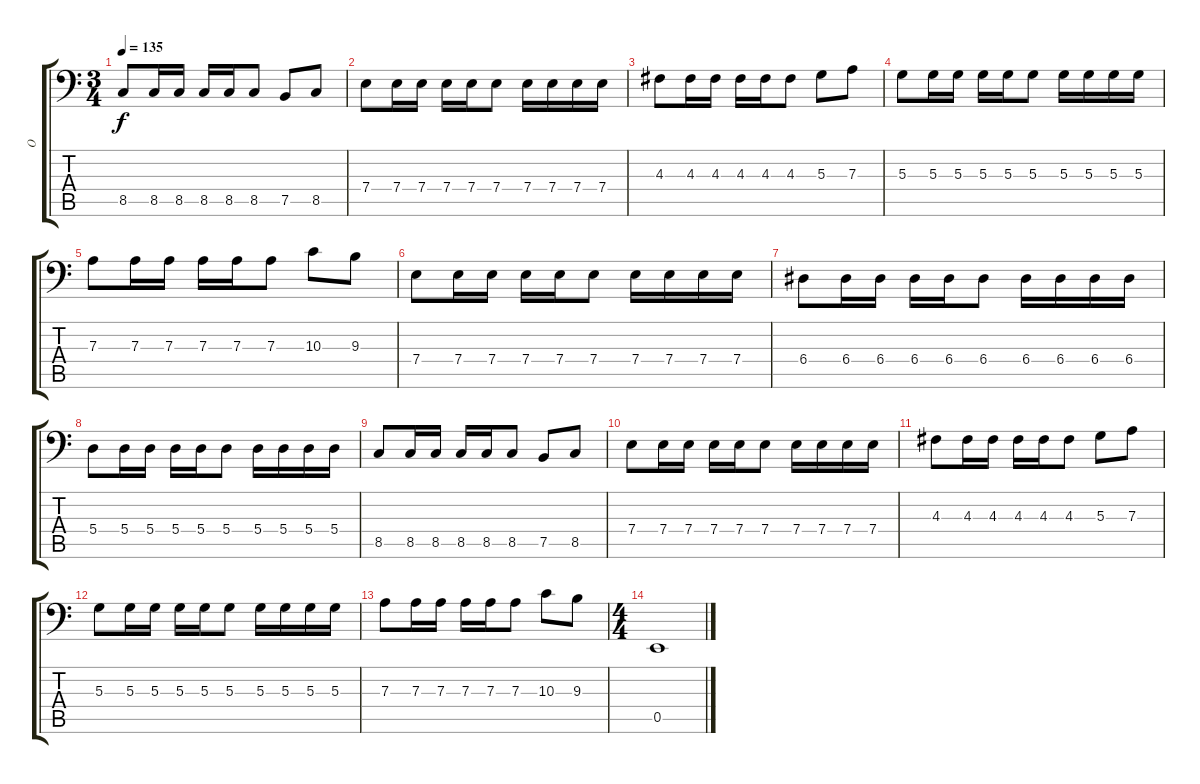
\track ("O" "O") {instrument electricbassfinger}
\staff {score tabs}
\tuning (C3 G2 D2 A1 E1 B0) {hide}
\ts (3 4)
\tempo 135
\clef f4
\ks c
8.5.8{dy f} 8.5.16 8.5.16 8.5.16 8.5.16 8.5.8 7.5.8 8.5.8 |
7.4.8 7.4.16 7.4.16 7.4.16 7.4.16 7.4.8 7.4.16 7.4.16 7.4.16 7.4.16 |
4.3.8 4.3.16 4.3.16 4.3.16 4.3.16 4.3.8 5.3.8 7.3.8 |
5.3.8 5.3.16 5.3.16 5.3.16 5.3.16 5.3.8 5.3.16 5.3.16 5.3.16 5.3.16 |
7.3.8 7.3.16 7.3.16 7.3.16 7.3.16 7.3.8 10.3.8 9.3.8 |
7.4.8 7.4.16 7.4.16 7.4.16 7.4.16 7.4.8 7.4.16 7.4.16 7.4.16 7.4.16 |
6.4.8 6.4.16 6.4.16 6.4.16 6.4.16 6.4.8 6.4.16 6.4.16 6.4.16 6.4.16 |
5.4.8 5.4.16 5.4.16 5.4.16 5.4.16 5.4.8 5.4.16 5.4.16 5.4.16 5.4.16 |
8.5.8 8.5.16 8.5.16 8.5.16 8.5.16 8.5.8 7.5.8 8.5.8 |
7.4.8 7.4.16 7.4.16 7.4.16 7.4.16 7.4.8 7.4.16 7.4.16 7.4.16 7.4.16 |
4.3.8 4.3.16 4.3.16 4.3.16 4.3.16 4.3.8 5.3.8 7.3.8 |
5.3.8 5.3.16 5.3.16 5.3.16 5.3.16 5.3.8 5.3.16 5.3.16 5.3.16 5.3.16 |
7.3.8 7.3.16 7.3.16 7.3.16 7.3.16 7.3.8 10.3.8 9.3.8 |
\ts (4 4)
0.5.1
